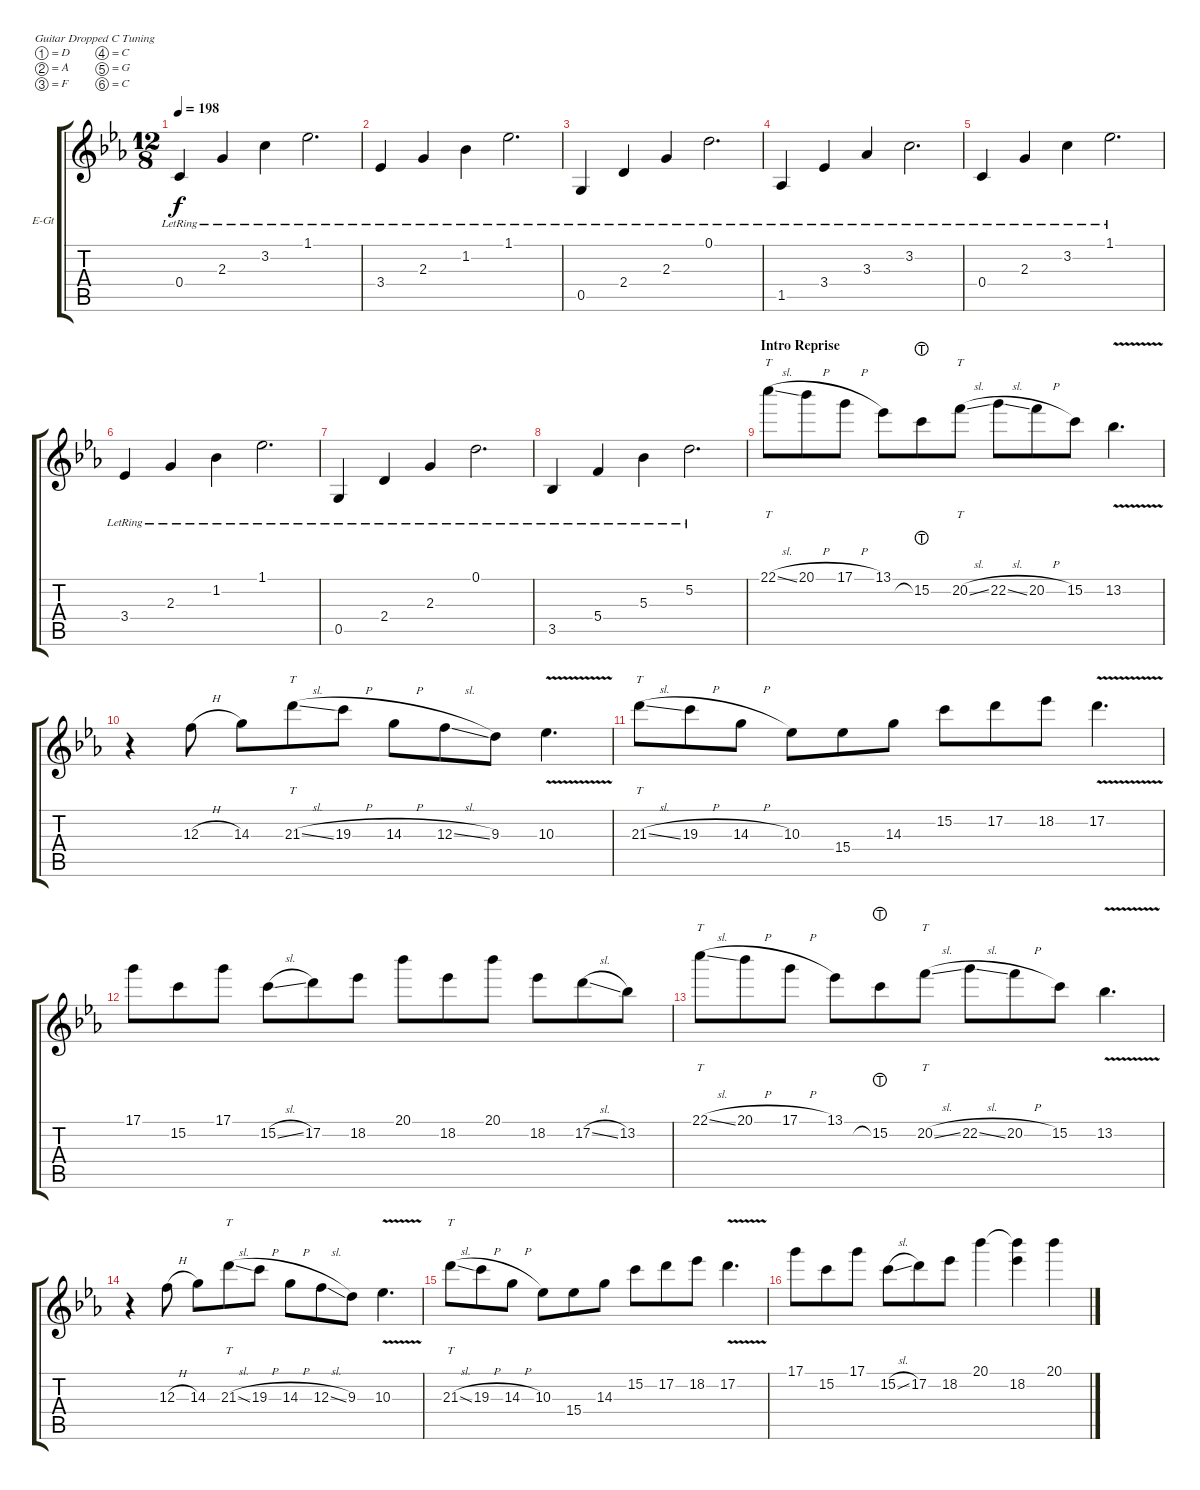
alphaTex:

\bracketExtendMode groupsimilarinstruments
\firstSystemTrackNameOrientation horizontal
\otherSystemsTrackNameOrientation horizontal
\track ("Electric Guitar" "E-Gt") {instrument distortionguitar}
\staff {score tabs}
\tuning (D4 A3 F3 C3 G2 C2)
\ts (12 8)
\tempo 198
\clef g2
\ks cminor
0.4{lr}.4{dy f} 2.3{lr}.4 3.2{lr}.4 1.1{lr}.2{d} |
3.4{lr}.4 2.3{lr}.4 1.2{lr}.4 1.1{lr}.2{d} |
0.5{lr}.4 2.4{lr}.4 2.3{lr}.4 0.1{lr}.2{d} |
1.5{lr}.4 3.4{lr}.4 3.3{lr}.4 3.2{lr}.2{d} |
0.4{lr}.4 2.3{lr}.4 3.2{lr}.4 1.1{lr}.2{d} |
3.4{lr}.4 2.3{lr}.4 1.2{lr}.4 1.1{lr}.2{d} |
0.5{lr}.4 2.4{lr}.4 2.3{lr}.4 0.1{lr}.2{d} |
3.5{lr}.4 5.4{lr}.4 5.3{lr}.4 5.2{lr}.2{d} |
\section ("" "Intro Reprise")
22.1{sl}.8{tt} 20.1{h}.8 17.1{h}.8 13.1.8 15.2{lht}.8 20.2{sl}.8{tt} 22.2{sl}.8 20.2{h}.8 15.2.8 13.2{v}.4{d} |
r.4 12.3{h}.8 14.3.8 21.3{sl}.8{tt} 19.3{h}.8 14.3{h}.8 12.3{sl}.8 9.3.8 10.3{v}.4{d} |
21.3{sl}.8{tt} 19.3{h}.8 14.3{h}.8 10.3.8 15.4.8 14.3.8 15.2.8 17.2.8 18.2.8 17.2{v}.4{d} |
17.1.8 15.2.8 17.1.8 15.2{sl}.8 17.2.8 18.2.8 20.1.8 18.2.8 20.1.8 18.2.8 17.2{sl}.8 13.2.8 |
22.1{sl}.8{tt} 20.1{h}.8 17.1{h}.8 13.1.8 15.2{lht}.8 20.2{sl}.8{tt} 22.2{sl}.8 20.2{h}.8 15.2.8 13.2{v}.4{d} |
r.4 12.3{h}.8 14.3.8 21.3{sl}.8{tt} 19.3{h}.8 14.3{h}.8 12.3{sl}.8 9.3.8 10.3{v}.4{d} |
21.3{sl}.8{tt} 19.3{h}.8 14.3{h}.8 10.3.8 15.4.8 14.3.8 15.2.8 17.2.8 18.2.8 17.2{v}.4{d} |
17.1.8 15.2.8 17.1.8 15.2{sl}.8 17.2.8 18.2.8 20.1.4 (18.2 20.1{t}).4 20.1.4
